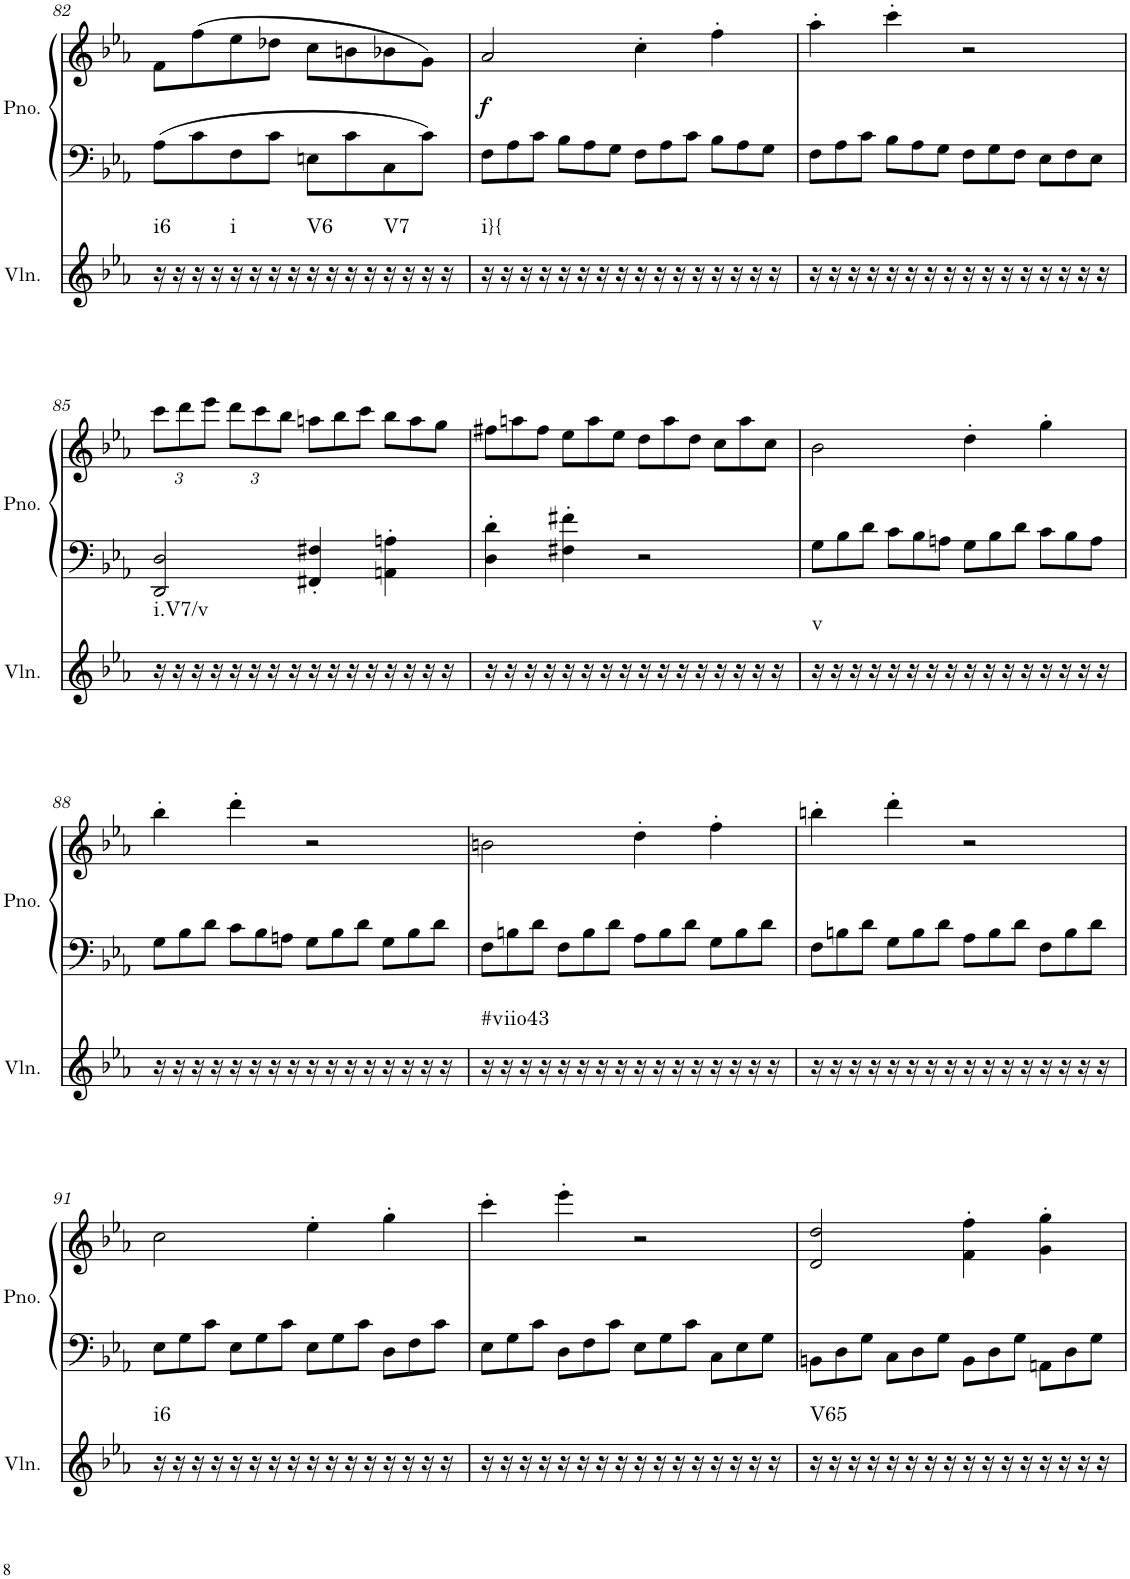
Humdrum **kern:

**kern	**harte	**kern	**kern	**dynam
*part2	*part2	*part1	*part1	*part1
*staff3	*	*staff2	*staff1	*staff1/2
*I"Violin	*	*I"Piano	*	*
*I'Vln.	*	*I'Pno.	*	*
!!LO:PB:g=z
*clefG2	*	*clefF4	*clefG2	*
*k[b-e-a-]	*	*k[b-e-a-]	*k[b-e-a-]	*
*M4/4	*	*M4/4	*M4/4	*
*met(c)	*	*met(c)	*met(c)	*
=82	=82	=82	=82	=82
!	!LO:H:kt=i6	!	!	!
16r	N	8A-\L	8f\L	.
16r	.	.	.	.
16r	.	8c\	(8ff\	.
16r	.	.	.	.
!	!LO:H:kt=i	!	!	!
16r	N	8F\	8ee-\	.
16r	.	.	.	.
16r	.	8c\J	8dd-X\J	.
16r	.	.	.	.
!	!LO:H:kt=V6	!	!	!
16r	N	8En\L	8cc\L	.
16r	.	.	.	.
16r	.	8c\	8bn\	.
16r	.	.	.	.
!	!LO:H:kt=V7	!	!	!
16r	N	8C\	8b-X\	.
16r	.	.	.	.
16r	.	8c\J	8g\J)	.
16r	.	.	.	.
=83	=83	=83	=83	=83
*	*	*Xtuplet	*	*
!	!LO:H:kt=i}{	!	!	!LO:DY:b
16r	N	12F\L	2a-/	f
16r	.	.	.	.
.	.	12A-\	.	.
16r	.	.	.	.
.	.	12c\J	.	.
16r	.	.	.	.
16r	.	12B-\L	.	.
16r	.	.	.	.
.	.	12A-\	.	.
16r	.	.	.	.
.	.	12G\J	.	.
16r	.	.	.	.
16r	.	12F\L	4cc'\	.
16r	.	.	.	.
.	.	12A-\	.	.
16r	.	.	.	.
.	.	12c\J	.	.
16r	.	.	.	.
16r	.	12B-\L	4ff'\	.
16r	.	.	.	.
.	.	12A-\	.	.
16r	.	.	.	.
.	.	12G\J	.	.
16r	.	.	.	.
=84	=84	=84	=84	=84
16r	.	12F\L	4aa-'\	.
16r	.	.	.	.
.	.	12A-\	.	.
16r	.	.	.	.
.	.	12c\J	.	.
16r	.	.	.	.
16r	.	12B-\L	4ccc'\	.
16r	.	.	.	.
.	.	12A-\	.	.
16r	.	.	.	.
.	.	12G\J	.	.
16r	.	.	.	.
16r	.	12F\L	2r	.
16r	.	.	.	.
.	.	12G\	.	.
16r	.	.	.	.
.	.	12F\J	.	.
16r	.	.	.	.
16r	.	12E-\L	.	.
16r	.	.	.	.
.	.	12F\	.	.
16r	.	.	.	.
.	.	12E-\J	.	.
16r	.	.	.	.
!!LO:LB:g=z
=85	=85	=85	=85	=85
*	*	*	*Xbrackettup	*
!	!LO:H:kt=i.V7/v	!	!	!
16r	N	2DD/ 2D/	12ccc\L	.
16r	.	.	.	.
.	.	.	12ddd\	.
16r	.	.	.	.
.	.	.	12eee-\J	.
16r	.	.	.	.
16r	.	.	12ddd\L	.
16r	.	.	.	.
.	.	.	12ccc\	.
16r	.	.	.	.
.	.	.	12bb-\J	.
16r	.	.	.	.
*	*	*	*Xtuplet	*
16r	.	4FF#X/' 4F#X/'	12aan\L	.
16r	.	.	.	.
.	.	.	12bb-\	.
16r	.	.	.	.
.	.	.	12ccc\J	.
16r	.	.	.	.
16r	.	4AAn\' 4An\'	12bb-\L	.
16r	.	.	.	.
.	.	.	12aa\	.
16r	.	.	.	.
.	.	.	12gg\J	.
16r	.	.	.	.
=86	=86	=86	=86	=86
16r	.	4D\' 4d\'	12ff#X\L	.
16r	.	.	.	.
.	.	.	12aan\	.
16r	.	.	.	.
.	.	.	12ff#\J	.
16r	.	.	.	.
16r	.	4F#X\' 4f#X\'	12ee-\L	.
16r	.	.	.	.
.	.	.	12aa\	.
16r	.	.	.	.
.	.	.	12ee-\J	.
16r	.	.	.	.
16r	.	2r	12dd\L	.
16r	.	.	.	.
.	.	.	12aa\	.
16r	.	.	.	.
.	.	.	12dd\J	.
16r	.	.	.	.
16r	.	.	12cc\L	.
16r	.	.	.	.
.	.	.	12aa\	.
16r	.	.	.	.
.	.	.	12cc\J	.
16r	.	.	.	.
=87	=87	=87	=87	=87
!	!LO:H:kt=v	!	!	!
16r	N	12G\L	2b-\	.
16r	.	.	.	.
.	.	12B-\	.	.
16r	.	.	.	.
.	.	12d\J	.	.
16r	.	.	.	.
16r	.	12c\L	.	.
16r	.	.	.	.
.	.	12B-\	.	.
16r	.	.	.	.
.	.	12An\J	.	.
16r	.	.	.	.
16r	.	12G\L	4dd'\	.
16r	.	.	.	.
.	.	12B-\	.	.
16r	.	.	.	.
.	.	12d\J	.	.
16r	.	.	.	.
16r	.	12c\L	4gg'\	.
16r	.	.	.	.
.	.	12B-\	.	.
16r	.	.	.	.
.	.	12A\J	.	.
16r	.	.	.	.
!!LO:LB:g=z
=88	=88	=88	=88	=88
16r	.	12G\L	4bb-'\	.
16r	.	.	.	.
.	.	12B-\	.	.
16r	.	.	.	.
.	.	12d\J	.	.
16r	.	.	.	.
16r	.	12c\L	4ddd'\	.
16r	.	.	.	.
.	.	12B-\	.	.
16r	.	.	.	.
.	.	12An\J	.	.
16r	.	.	.	.
16r	.	12G\L	2r	.
16r	.	.	.	.
.	.	12B-\	.	.
16r	.	.	.	.
.	.	12d\J	.	.
16r	.	.	.	.
16r	.	12G\L	.	.
16r	.	.	.	.
.	.	12B-\	.	.
16r	.	.	.	.
.	.	12d\J	.	.
16r	.	.	.	.
=89	=89	=89	=89	=89
!	!LO:H:kt=#viio43	!	!	!
16r	N	12F\L	2bn\	.
16r	.	.	.	.
.	.	12Bn\	.	.
16r	.	.	.	.
.	.	12d\J	.	.
16r	.	.	.	.
16r	.	12F\L	.	.
16r	.	.	.	.
.	.	12B\	.	.
16r	.	.	.	.
.	.	12d\J	.	.
16r	.	.	.	.
16r	.	12A-\L	4dd'\	.
16r	.	.	.	.
.	.	12B\	.	.
16r	.	.	.	.
.	.	12d\J	.	.
16r	.	.	.	.
16r	.	12G\L	4ff'\	.
16r	.	.	.	.
.	.	12B\	.	.
16r	.	.	.	.
.	.	12d\J	.	.
16r	.	.	.	.
=90	=90	=90	=90	=90
16r	.	12F\L	4bbn'\	.
16r	.	.	.	.
.	.	12Bn\	.	.
16r	.	.	.	.
.	.	12d\J	.	.
16r	.	.	.	.
16r	.	12G\L	4ddd'\	.
16r	.	.	.	.
.	.	12B\	.	.
16r	.	.	.	.
.	.	12d\J	.	.
16r	.	.	.	.
16r	.	12A-\L	2r	.
16r	.	.	.	.
.	.	12B\	.	.
16r	.	.	.	.
.	.	12d\J	.	.
16r	.	.	.	.
16r	.	12F\L	.	.
16r	.	.	.	.
.	.	12B\	.	.
16r	.	.	.	.
.	.	12d\J	.	.
16r	.	.	.	.
!!LO:LB:g=z
=91	=91	=91	=91	=91
!	!LO:H:kt=i6	!	!	!
16r	N	12E-\L	2cc\	.
16r	.	.	.	.
.	.	12G\	.	.
16r	.	.	.	.
.	.	12c\J	.	.
16r	.	.	.	.
16r	.	12E-\L	.	.
16r	.	.	.	.
.	.	12G\	.	.
16r	.	.	.	.
.	.	12c\J	.	.
16r	.	.	.	.
16r	.	12E-\L	4ee-'\	.
16r	.	.	.	.
.	.	12G\	.	.
16r	.	.	.	.
.	.	12c\J	.	.
16r	.	.	.	.
16r	.	12D\L	4gg'\	.
16r	.	.	.	.
.	.	12F\	.	.
16r	.	.	.	.
.	.	12c\J	.	.
16r	.	.	.	.
=92	=92	=92	=92	=92
16r	.	12E-\L	4ccc'\	.
16r	.	.	.	.
.	.	12G\	.	.
16r	.	.	.	.
.	.	12c\J	.	.
16r	.	.	.	.
16r	.	12D\L	4eee-'\	.
16r	.	.	.	.
.	.	12F\	.	.
16r	.	.	.	.
.	.	12c\J	.	.
16r	.	.	.	.
16r	.	12E-\L	2r	.
16r	.	.	.	.
.	.	12G\	.	.
16r	.	.	.	.
.	.	12c\J	.	.
16r	.	.	.	.
16r	.	12C\L	.	.
16r	.	.	.	.
.	.	12E-\	.	.
16r	.	.	.	.
.	.	12G\J	.	.
16r	.	.	.	.
=93	=93	=93	=93	=93
!	!LO:H:kt=V65	!	!	!
16r	N	12BBn\L	2d/ 2dd/	.
16r	.	.	.	.
.	.	12D\	.	.
16r	.	.	.	.
.	.	12G\J	.	.
16r	.	.	.	.
16r	.	12C\L	.	.
16r	.	.	.	.
.	.	12D\	.	.
16r	.	.	.	.
.	.	12G\J	.	.
16r	.	.	.	.
16r	.	12BB\L	4f\' 4ff\'	.
16r	.	.	.	.
.	.	12D\	.	.
16r	.	.	.	.
.	.	12G\J	.	.
16r	.	.	.	.
16r	.	12AAn\L	4g\' 4gg\'	.
16r	.	.	.	.
.	.	12D\	.	.
16r	.	.	.	.
.	.	12G\J	.	.
16r	.	.	.	.
=	=	=	=	=
*-	*-	*-	*-	*-
